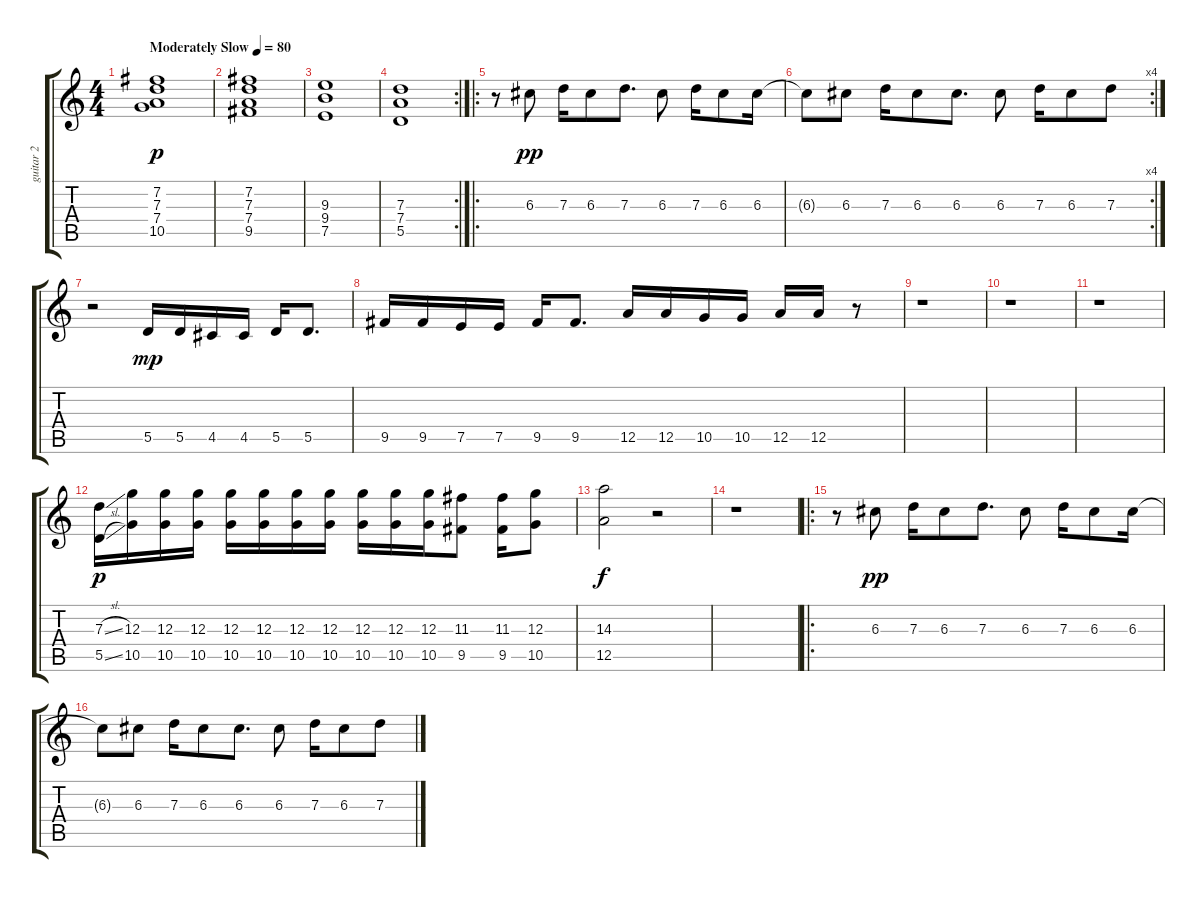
\track ("guitar 2" "guitar 2") {instrument acousticguitarsteel}
\staff {score tabs}
\tuning (E4 B3 G3 D3 A2 D2) {hide}
\ts (4 4)
\tempo (80 "Moderately Slow")
\clef g2
\ks c
(7.2 7.3 7.4 10.5).1{dy p instrument acousticguitarsteel} |
(7.2 7.3 7.4 9.5).1 |
(9.3 9.4 7.5).1 |
\rc 2
(7.3 7.4 5.5).1 |
\ro
r.8 6.3.8{dy pp} 7.3.16 6.3.8 7.3.8{d} 6.3.8 7.3.16 6.3.8 6.3.16 |
\rc 4
6.3{t}.8 6.3.8 7.3.16 6.3.8 6.3.8{d} 6.3.8 7.3.16 6.3.8 7.3.8 |
r.2 5.5.16{dy mp} 5.5.16 4.5.16 4.5.16 5.5.16 5.5.8{d} |
9.5.16 9.5.16 7.5.16 7.5.16 9.5.16 9.5.8{d} 12.5.16 12.5.16 10.5.16 10.5.16 12.5.16 12.5.16 r.8 |
r.1 |
r.1 |
r.1 |
(7.3{sl} 5.5{sl}).16{dy p} (12.3 10.5).16 (12.3 10.5).16 (12.3 10.5).16 (12.3 10.5).16 (12.3 10.5).16 (12.3 10.5).16 (12.3 10.5).16 (12.3 10.5).16 (12.3 10.5).16 (12.3 10.5).16 (11.3 9.5).8 (11.3 9.5).16 (12.3 10.5).8 |
(14.3 12.5).2{dy f} r.2 |
r.1 |
\ro
r.8 6.3.8{dy pp} 7.3.16 6.3.8 7.3.8{d} 6.3.8 7.3.16 6.3.8 6.3.16 |
6.3{t}.8 6.3.8 7.3.16 6.3.8 6.3.8{d} 6.3.8 7.3.16 6.3.8 7.3.8
